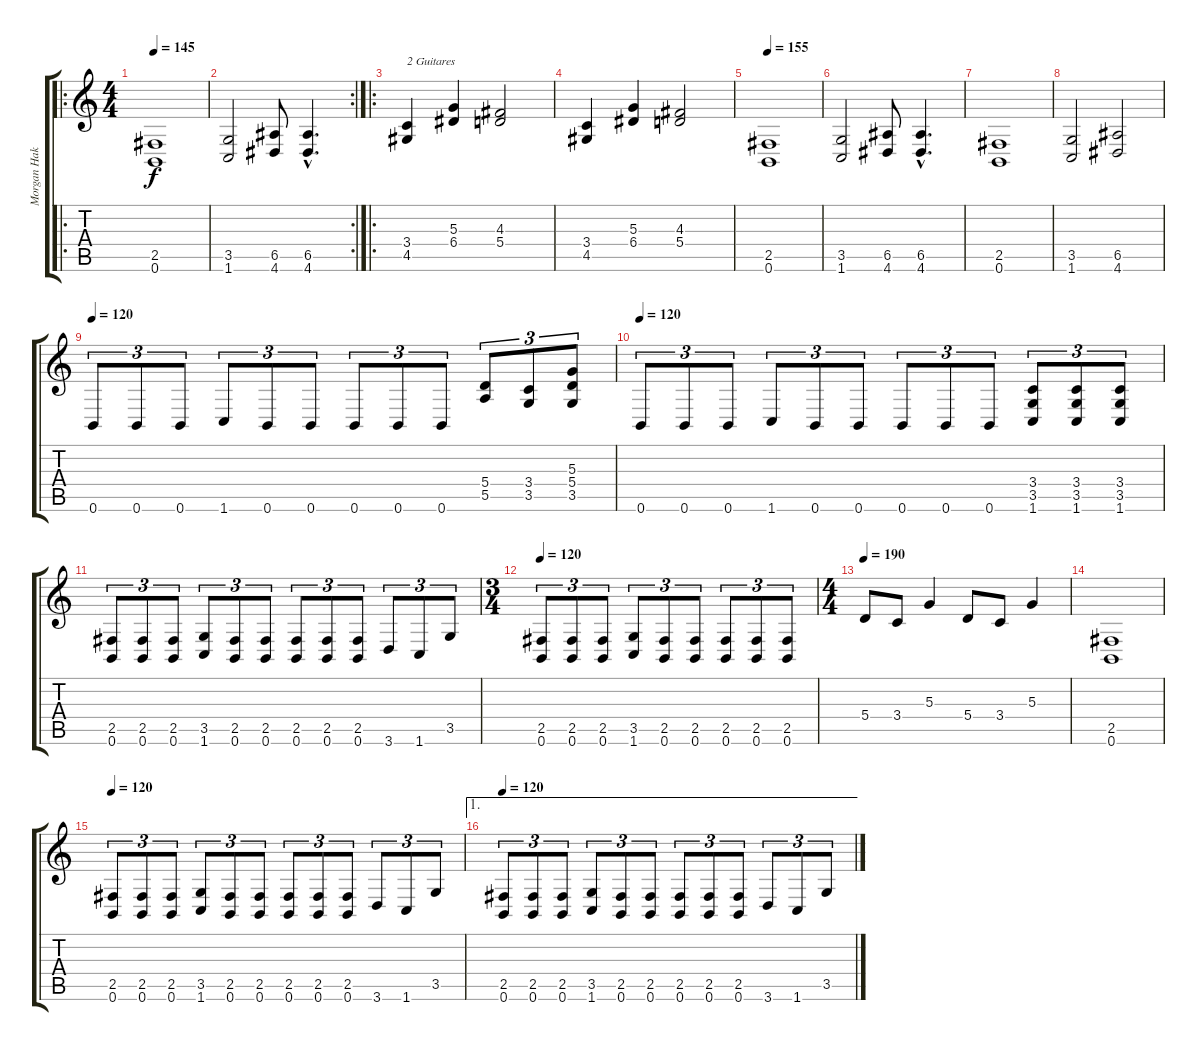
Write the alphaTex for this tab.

\track ("Morgan Hakansson" "Morgan Hak") {instrument overdrivenguitar}
\staff {score tabs}
\tuning (B3 G3 D3 A2 E2 B1) {hide}
\ro
\ts (4 4)
\tempo 145
\clef g2
\ks c
(2.5 0.6).1{dy f instrument overdrivenguitar} |
\rc 2
(3.5 1.6).2 (6.5 4.6).8 (6.5{hac} 4.6{hac}).4{d} |
\ro
(3.4 4.5).4{txt "2 Guitares"} (5.3 6.4).4 (4.3 5.4).2 |
(3.4 4.5).4 (5.3 6.4).4 (4.3 5.4).2 |
\tempo 155
(2.5 0.6).1 |
(3.5 1.6).2 (6.5 4.6).8 (6.5{hac} 4.6{hac}).4{d} |
(2.5 0.6).1 |
(3.5 1.6).2 (6.5 4.6).2 |
\tempo 120
0.6.8{tu (3 2) balance 16} 0.6.8{tu (3 2)} 0.6.8{tu (3 2)} 1.6.8{tu (3 2)} 0.6.8{tu (3 2)} 0.6.8{tu (3 2)} 0.6.8{tu (3 2)} 0.6.8{tu (3 2)} 0.6.8{tu (3 2)} (5.4 5.5).8{tu (3 2) balance 8} (3.4 3.5).8{tu (3 2)} (5.3 5.4 3.5).8{tu (3 2)} |
\tempo 120
0.6.8{tu (3 2) balance 16} 0.6.8{tu (3 2)} 0.6.8{tu (3 2)} 1.6.8{tu (3 2)} 0.6.8{tu (3 2)} 0.6.8{tu (3 2)} 0.6.8{tu (3 2)} 0.6.8{tu (3 2)} 0.6.8{tu (3 2)} (3.4 3.5 1.6).8{tu (3 2) balance 8} (3.4 3.5 1.6).8{tu (3 2)} (3.4 3.5 1.6).8{tu (3 2)} |
(2.5 0.6).8{tu (3 2)} (2.5 0.6).8{tu (3 2)} (2.5 0.6).8{tu (3 2)} (3.5 1.6).8{tu (3 2)} (2.5 0.6).8{tu (3 2)} (2.5 0.6).8{tu (3 2)} (2.5 0.6).8{tu (3 2)} (2.5 0.6).8{tu (3 2)} (2.5 0.6).8{tu (3 2)} 3.6.8{tu (3 2)} 1.6.8{tu (3 2)} 3.5.8{tu (3 2)} |
\ts (3 4)
\tempo 120
(2.5 0.6).8{tu (3 2)} (2.5 0.6).8{tu (3 2)} (2.5 0.6).8{tu (3 2)} (3.5 1.6).8{tu (3 2)} (2.5 0.6).8{tu (3 2)} (2.5 0.6).8{tu (3 2)} (2.5 0.6).8{tu (3 2)} (2.5 0.6).8{tu (3 2)} (2.5 0.6).8{tu (3 2)} |
\ts (4 4)
\tempo 190
5.4.8 3.4.8 5.3.4 5.4.8 3.4.8 5.3.4 |
(2.5 0.6).1 |
\tempo 120
(2.5 0.6).8{tu (3 2)} (2.5 0.6).8{tu (3 2)} (2.5 0.6).8{tu (3 2)} (3.5 1.6).8{tu (3 2)} (2.5 0.6).8{tu (3 2)} (2.5 0.6).8{tu (3 2)} (2.5 0.6).8{tu (3 2)} (2.5 0.6).8{tu (3 2)} (2.5 0.6).8{tu (3 2)} 3.6.8{tu (3 2)} 1.6.8{tu (3 2)} 3.5.8{tu (3 2)} |
\ae 1
\tempo 120
(2.5 0.6).8{tu (3 2)} (2.5 0.6).8{tu (3 2)} (2.5 0.6).8{tu (3 2)} (3.5 1.6).8{tu (3 2)} (2.5 0.6).8{tu (3 2)} (2.5 0.6).8{tu (3 2)} (2.5 0.6).8{tu (3 2)} (2.5 0.6).8{tu (3 2)} (2.5 0.6).8{tu (3 2)} 3.6.8{tu (3 2)} 1.6.8{tu (3 2)} 3.5.8{tu (3 2)}
